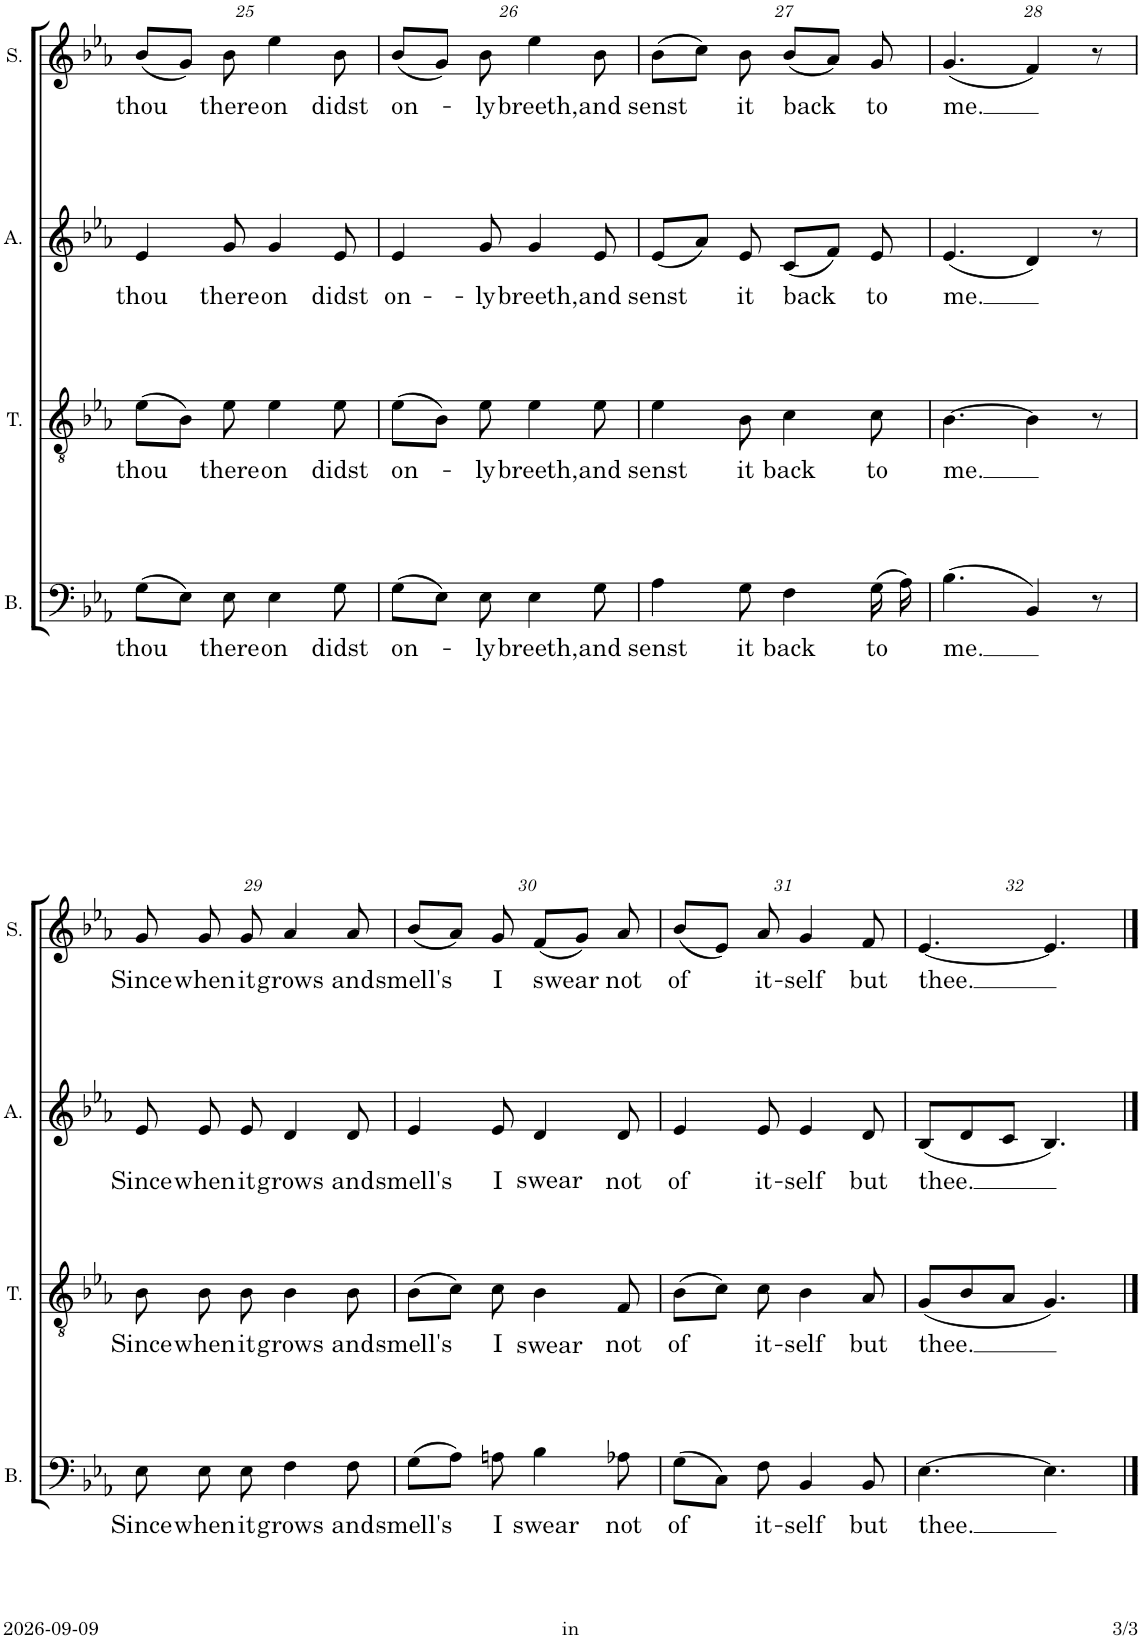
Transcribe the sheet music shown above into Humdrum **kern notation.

**kern	**text	**kern	**text	**kern	**text	**kern	**text
*part4	*part4	*part3	*part3	*part2	*part2	*part1	*part1
*staff4	*staff4	*staff3	*staff3	*staff2	*staff2	*staff1	*staff1
*I"Bass	*	*I"Tenor	*	*I"Alto	*	*I"Soprano	*
*I'B.	*	*I'T.	*	*I'A.	*	*I'S.	*
!!LO:PB:g=z
*clefF4	*	*clefGv2	*	*clefG2	*	*clefG2	*
*k[b-e-a-]	*	*k[b-e-a-]	*	*k[b-e-a-]	*	*k[b-e-a-]	*
*M6/8	*	*M6/8	*	*M6/8	*	*M6/8	*
=25	=25	=25	=25	=25	=25	=25	=25
!	!LO:LY:b	!	!LO:LY:b	!	!LO:LY:b	!	!LO:LY:b
(8G\L	thou	(8e-\L	thou	4e-/	thou	(8b-/L	thou
8E-\J)	.	8B-\J)	.	.	.	8g/J)	.
!	!LO:LY:b	!	!LO:LY:b	!	!LO:LY:b	!	!LO:LY:b
8E-\	there	8e-\	there	8g/	there	8b-\	there
!	!LO:LY:b	!	!LO:LY:b	!	!LO:LY:b	!	!LO:LY:b
4E-\	on	4e-\	on	4g/	on	4ee-\	on
!	!LO:LY:b	!	!LO:LY:b	!	!LO:LY:b	!	!LO:LY:b
8G\	didst	8e-\	didst	8e-/	didst	8b-\	didst
=26	=26	=26	=26	=26	=26	=26	=26
!	!LO:LY:b	!	!LO:LY:b	!	!LO:LY:b	!	!LO:LY:b
(8G\L	on-	(8e-\L	on-	4e-/	on-	(8b-/L	on-
8E-\J)	.	8B-\J)	.	.	.	8g/J)	.
!	!LO:LY:b	!	!LO:LY:b	!	!LO:LY:b	!	!LO:LY:b
8E-\	-ly	8e-\	-ly	8g/	-ly	8b-\	-ly
!	!LO:LY:b	!	!LO:LY:b	!	!LO:LY:b	!	!LO:LY:b
4E-\	breeth,	4e-\	breeth,	4g/	breeth,	4ee-\	breeth,
!	!LO:LY:b	!	!LO:LY:b	!	!LO:LY:b	!	!LO:LY:b
8G\	and	8e-\	and	8e-/	and	8b-\	and
=27	=27	=27	=27	=27	=27	=27	=27
!	!LO:LY:b	!	!LO:LY:b	!	!LO:LY:b	!	!LO:LY:b
4A-\	senst	4e-\	senst	(8e-/L	senst	(8b-\L	senst
.	.	.	.	8a-/J)	.	8cc\J)	.
!	!LO:LY:b	!	!LO:LY:b	!	!LO:LY:b	!	!LO:LY:b
8G\	it	8B-\	it	8e-/	it	8b-\	it
!	!LO:LY:b	!	!LO:LY:b	!	!LO:LY:b	!	!LO:LY:b
4F\	back	4c\	back	(8c/L	back	(8b-/L	back
.	.	.	.	8f/J)	.	8a-/J)	.
!	!LO:LY:b	!	!LO:LY:b	!	!LO:LY:b	!	!LO:LY:b
(16G\	to	8c\	to	8e-/	to	8g/	to
16A-\)	.	.	.	.	.	.	.
=28	=28	=28	=28	=28	=28	=28	=28
!	!LO:LY:b	!	!LO:LY:b	!	!LO:LY:b	!	!LO:LY:b
(4.B-\	me.	[4.B-\	me.	(4.e-/	me.	(4.g/	me.
4BB-/)	.	4B-\]	.	4d/)	.	4f/)	.
8r	.	8r	.	8r	.	8r	.
!!LO:LB:g=z
=29	=29	=29	=29	=29	=29	=29	=29
!	!LO:LY:b	!	!LO:LY:b	!	!LO:LY:b	!	!LO:LY:b
8E-\	Since	8B-\	Since	8e-/	Since	8g/	Since
!	!LO:LY:b	!	!LO:LY:b	!	!LO:LY:b	!	!LO:LY:b
8E-\	when	8B-\	when	8e-/	when	8g/	when
!	!LO:LY:b	!	!LO:LY:b	!	!LO:LY:b	!	!LO:LY:b
8E-\	it	8B-\	it	8e-/	it	8g/	it
!	!LO:LY:b	!	!LO:LY:b	!	!LO:LY:b	!	!LO:LY:b
4F\	grows	4B-\	grows	4d/	grows	4a-/	grows
!	!LO:LY:b	!	!LO:LY:b	!	!LO:LY:b	!	!LO:LY:b
8F\	and	8B-\	and	8d/	and	8a-/	and
=30	=30	=30	=30	=30	=30	=30	=30
!	!LO:LY:b	!	!LO:LY:b	!	!LO:LY:b	!	!LO:LY:b
(8G\L	smell's	(8B-\L	smell's	4e-/	smell's	(8b-/L	smell's
8A-\J)	.	8c\J)	.	.	.	8a-/J)	.
!	!LO:LY:b	!	!LO:LY:b	!	!LO:LY:b	!	!LO:LY:b
8An\	I	8c\	I	8e-/	I	8g/	I
!	!LO:LY:b	!	!LO:LY:b	!	!LO:LY:b	!	!LO:LY:b
4B-\	swear	4B-\	swear	4d/	swear	(8f/L	swear
.	.	.	.	.	.	8g/J)	.
!	!LO:LY:b	!	!LO:LY:b	!	!LO:LY:b	!	!LO:LY:b
8A-X\	not	8F/	not	8d/	not	8a-/	not
=31	=31	=31	=31	=31	=31	=31	=31
!	!LO:LY:b	!	!LO:LY:b	!	!LO:LY:b	!	!LO:LY:b
(8G\L	of	(8B-\L	of	4e-/	of	(8b-/L	of
8C\J)	.	8c\J)	.	.	.	8e-/J)	.
!	!LO:LY:b	!	!LO:LY:b	!	!LO:LY:b	!	!LO:LY:b
8F\	it-	8c\	it-	8e-/	it-	8a-/	it-
!	!LO:LY:b	!	!LO:LY:b	!	!LO:LY:b	!	!LO:LY:b
4BB-/	-self	4B-\	-self	4e-/	-self	4g/	-self
!	!LO:LY:b	!	!LO:LY:b	!	!LO:LY:b	!	!LO:LY:b
8BB-/	but	8A-/	but	8d/	but	8f/	but
=32	=32	=32	=32	=32	=32	=32	=32
!	!LO:LY:b	!	!LO:LY:b	!	!LO:LY:b	!	!LO:LY:b
[4.E-\	thee.	(8G/L	thee.	(8B-/L	thee.	[4.e-/	thee.
.	.	8B-/	.	8d/	.	.	.
.	.	8A-/J	.	8c/J	.	.	.
4.E-\]	.	4.G/)	.	4.B-/)	.	4.e-/]	.
==	==	==	==	==	==	==	==
*-	*-	*-	*-	*-	*-	*-	*-
